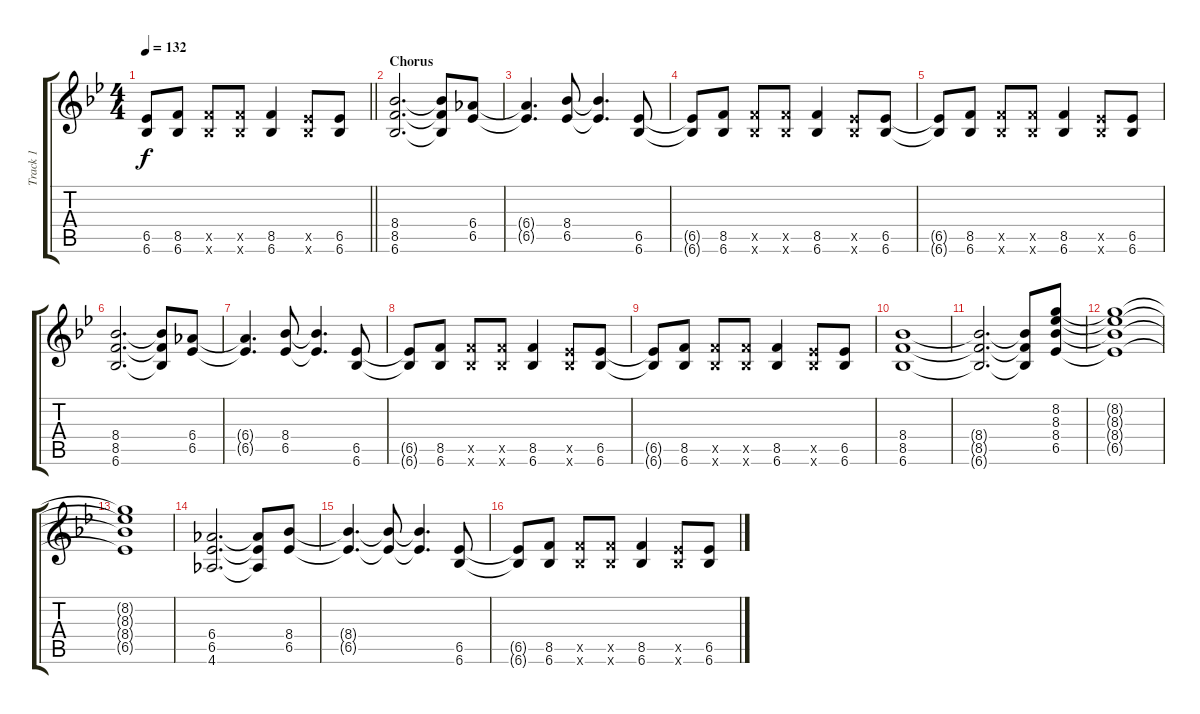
\track ("Track 1" "Track 1") {instrument overdrivenguitar}
\staff {score tabs}
\tuning (E4 B3 G3 D3 A2 E2) {hide}
\ts (4 4)
\tempo 132
\clef g2
\barLineRight lightlight
\ks bb
(6.5{t} 6.6{t}).8{dy f} (8.5 6.6).8 (8.5{x} 6.6{x}).8 (8.5{x} 6.6{x}).8 (8.5 6.6).4 (6.5{x} 6.6{x}).8 (6.5 6.6).8 |
\section ("" "Chorus")
(8.4 8.5 6.6).2{d} (8.4{t} 8.5{t} 6.6{t}).8 (6.4 6.5).8 |
(6.4{t} 6.5{t}).4{d} (8.4 6.5).8 (8.4{t} 6.5{t}).4{d} (6.5 6.6).8 |
(6.5{t} 6.6{t}).8 (8.5 6.6).8 (8.5{x} 6.6{x}).8 (8.5{x} 6.6{x}).8 (8.5 6.6).4 (6.5{x} 6.6{x}).8 (6.5 6.6).8 |
(6.5{t} 6.6{t}).8 (8.5 6.6).8 (8.5{x} 6.6{x}).8 (8.5{x} 6.6{x}).8 (8.5 6.6).4 (6.5{x} 6.6{x}).8 (6.5 6.6).8 |
(8.4 8.5 6.6).2{d} (8.4{t} 8.5{t} 6.6{t}).8 (6.4 6.5).8 |
(6.4{t} 6.5{t}).4{d} (8.4 6.5).8 (8.4{t} 6.5{t}).4{d} (6.5 6.6).8 |
(6.5{t} 6.6{t}).8 (8.5 6.6).8 (8.5{x} 6.6{x}).8 (8.5{x} 6.6{x}).8 (8.5 6.6).4 (6.5{x} 6.6{x}).8 (6.5 6.6).8 |
(6.5{t} 6.6{t}).8 (8.5 6.6).8 (8.5{x} 6.6{x}).8 (8.5{x} 6.6{x}).8 (8.5 6.6).4 (6.5{x} 6.6{x}).8 (6.5 6.6).8 |
(8.4 8.5 6.6).1 |
(8.4{t} 8.5{t} 6.6{t}).2{d} (8.4{t} 8.5{t} 6.6{t}).8 (8.2 8.3 8.4 6.5).8 |
(8.2{t} 8.3{t} 8.4{t} 6.5{t}).1 |
(8.2{t} 8.3{t} 8.4{t} 6.5{t}).1 |
(6.4 6.5 4.6).2{d} (6.4{t} 6.5{t} 4.6{t}).8 (8.4 6.5).8 |
(8.4{t} 6.5{t}).4{d} (8.4{t} 6.5{t}).8 (8.4{t} 6.5{t}).4{d} (6.5 6.6).8 |
(6.5{t} 6.6{t}).8 (8.5 6.6).8 (8.5{x} 6.6{x}).8 (8.5{x} 6.6{x}).8 (8.5 6.6).4 (6.5{x} 6.6{x}).8 (6.5 6.6).8
